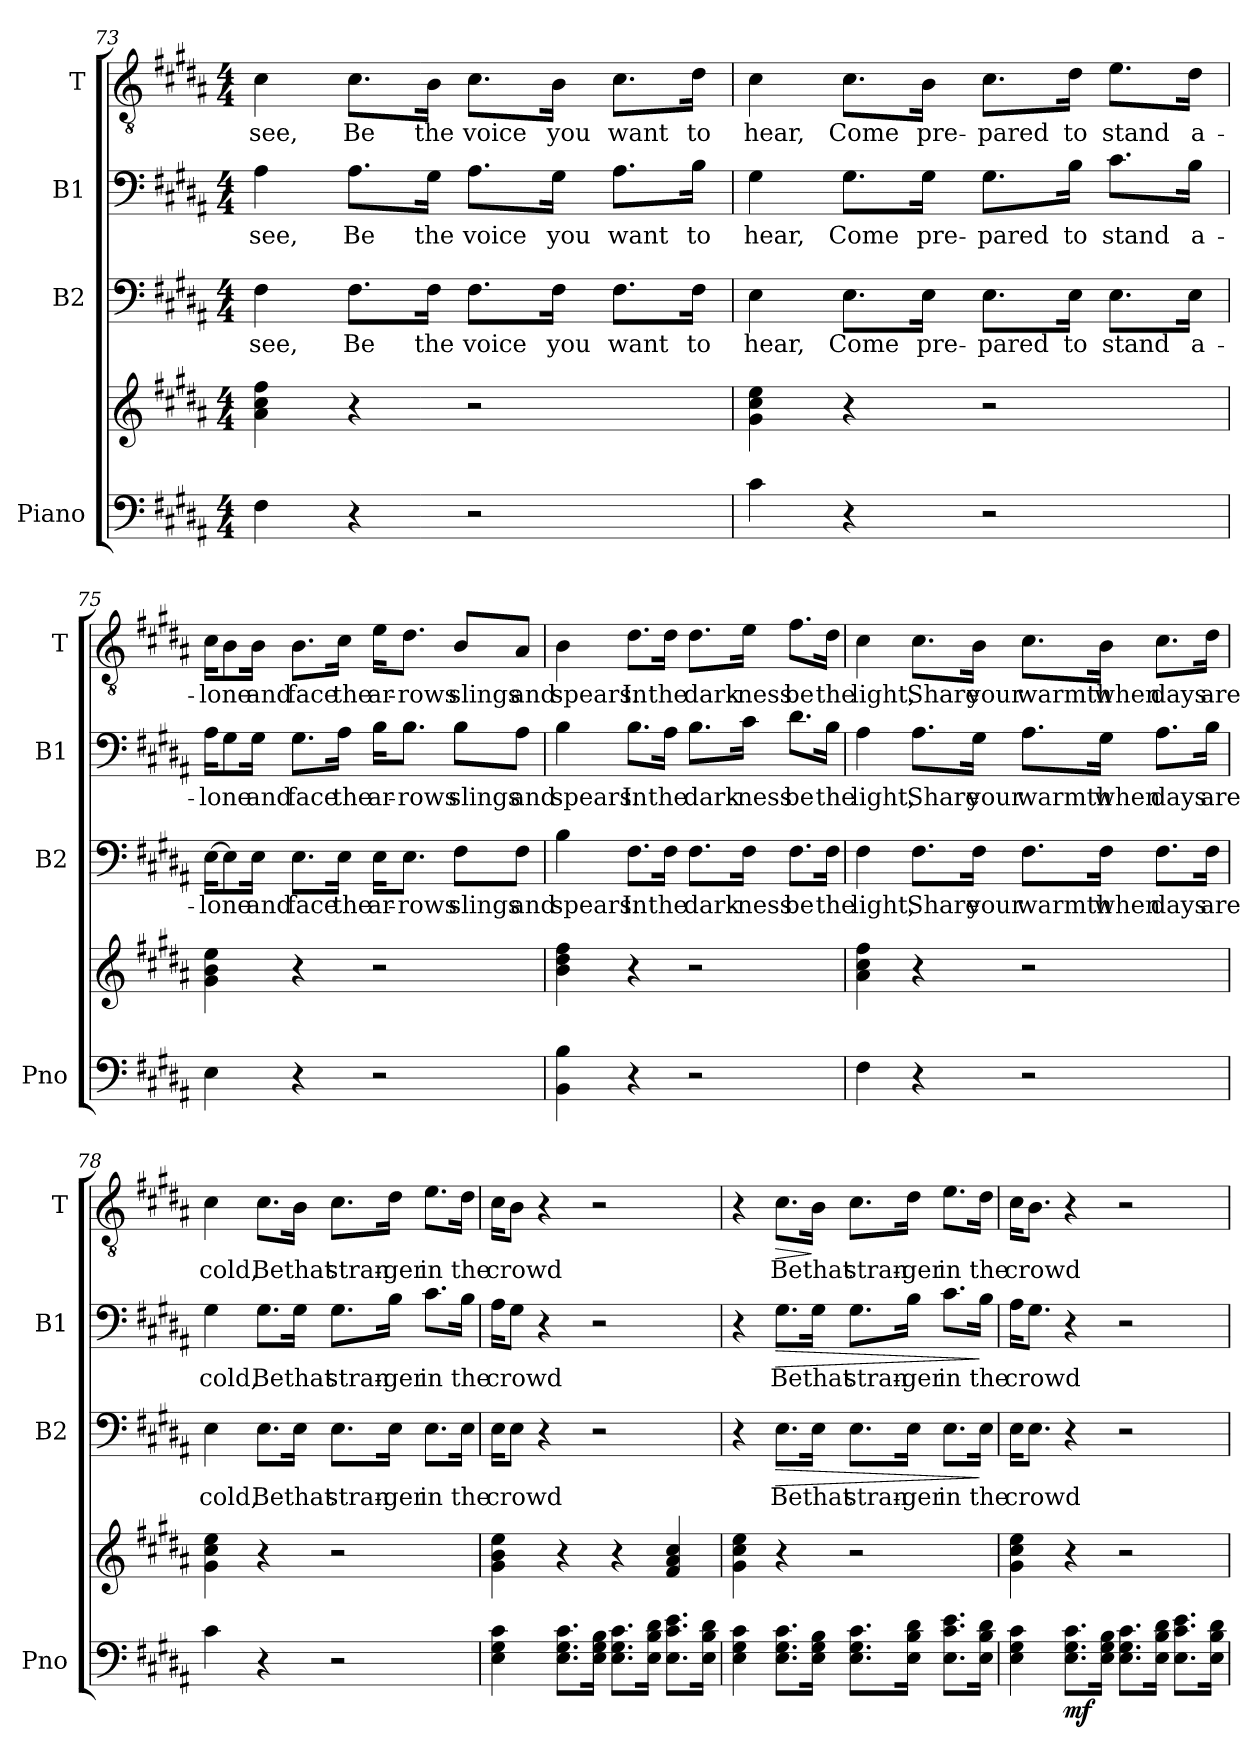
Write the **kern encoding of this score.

**kern	**kern	**dynam	**kern	**text	**dynam	**kern	**text	**dynam	**kern	**text	**dynam
*part4	*part4	*part4	*part3	*part3	*part3	*part2	*part2	*part2	*part1	*part1	*part1
*staff5	*staff4	*staff4/5	*staff3	*staff3	*staff3	*staff2	*staff2	*staff2	*staff1	*staff1	*staff1
*I"Piano	*	*	*I"B2	*	*	*I"B1	*	*	*I"T	*	*
*I'Pno	*	*	*I'B2	*	*	*I'B1	*	*	*I'T	*	*
*clefF4	*clefG2	*	*clefF4	*	*	*clefF4	*	*	*clefGv2	*	*
*k[f#c#g#d#a#]	*k[f#c#g#d#a#]	*	*k[f#c#g#d#a#]	*	*	*k[f#c#g#d#a#]	*	*	*k[f#c#g#d#a#]	*	*
*B:	*B:	*	*B:	*	*	*B:	*	*	*B:	*	*
*M4/4	*M4/4	*	*M4/4	*	*	*M4/4	*	*	*M4/4	*	*
=73	=73	=73	=73	=73	=73	=73	=73	=73	=73	=73	=73
4F#	4a# 4cc# 4ff#	.	4F#	see,	.	4A#	see,	.	4c#	see,	.
4r	4r	.	8.F#L	Be	.	8.A#L	Be	.	8.c#L	Be	.
.	.	.	16F#Jk	the	.	16G#Jk	the	.	16BJk	the	.
2r	2r	.	8.F#L	voice	.	8.A#L	voice	.	8.c#L	voice	.
.	.	.	16F#Jk	you	.	16G#Jk	you	.	16BJk	you	.
.	.	.	8.F#L	want	.	8.A#L	want	.	8.c#L	want	.
.	.	.	16F#Jk	to	.	16BJk	to	.	16d#Jk	to	.
=74	=74	=74	=74	=74	=74	=74	=74	=74	=74	=74	=74
4c#	4g# 4cc# 4ee	.	4E	hear,	.	4G#	hear,	.	4c#	hear,	.
4r	4r	.	8.EL	Come	.	8.G#L	Come	.	8.c#L	Come	.
.	.	.	16EJk	pre-	.	16G#Jk	pre-	.	16BJk	pre-	.
2r	2r	.	8.EL	-pared	.	8.G#L	-pared	.	8.c#L	-pared	.
.	.	.	16EJk	to	.	16BJk	to	.	16d#Jk	to	.
.	.	.	8.EL	stand	.	8.c#L	stand	.	8.eL	stand	.
.	.	.	16EJk	a-	.	16BJk	a-	.	16d#Jk	a-	.
=75	=75	=75	=75	=75	=75	=75	=75	=75	=75	=75	=75
4E	4g# 4b 4ee	.	[16EKL	-lone	.	16A#KL	-lone	.	16c#KL	-lone	.
.	.	.	8E]	.	.	8G#	.	.	8B	.	.
.	.	.	16EJk	and	.	16G#Jk	and	.	16BJk	and	.
4r	4r	.	8.EL	face	.	8.G#L	face	.	8.BL	face	.
.	.	.	16EJk	the	.	16A#Jk	the	.	16c#Jk	the	.
2r	2r	.	16EKL	ar-	.	16BKL	ar-	.	16eKL	ar-	.
.	.	.	8.EJ	-rows	.	8.BJ	-rows	.	8.d#J	-rows	.
.	.	.	8F#L	slings	.	8BL	slings	.	8BL	slings	.
.	.	.	8F#J	and	.	8A#J	and	.	8A#J	and	.
=76	=76	=76	=76	=76	=76	=76	=76	=76	=76	=76	=76
4BB 4B	4b 4dd# 4ff#	.	4B	spears.	.	4B	spears.	.	4B	spears.	.
4r	4r	.	8.F#L	In	.	8.BL	In	.	8.d#L	In	.
.	.	.	16F#Jk	the	.	16A#Jk	the	.	16d#Jk	the	.
2r	2r	.	8.F#L	dark-	.	8.BL	dark-	.	8.d#L	dark-	.
.	.	.	16F#Jk	-ness	.	16c#Jk	-ness	.	16eJk	-ness	.
.	.	.	8.F#L	be	.	8.d#L	be	.	8.f#L	be	.
.	.	.	16F#Jk	the	.	16BJk	the	.	16d#Jk	the	.
=77	=77	=77	=77	=77	=77	=77	=77	=77	=77	=77	=77
4F#	4a# 4cc# 4ff#	.	4F#	light,	.	4A#	light,	.	4c#	light,	.
4r	4r	.	8.F#L	Share	.	8.A#L	Share	.	8.c#L	Share	.
.	.	.	16F#Jk	your	.	16G#Jk	your	.	16BJk	your	.
2r	2r	.	8.F#L	warmth	.	8.A#L	warmth	.	8.c#L	warmth	.
.	.	.	16F#Jk	when	.	16G#Jk	when	.	16BJk	when	.
.	.	.	8.F#L	days	.	8.A#L	days	.	8.c#L	days	.
.	.	.	16F#Jk	are	.	16BJk	are	.	16d#Jk	are	.
=78	=78	=78	=78	=78	=78	=78	=78	=78	=78	=78	=78
4c#	4g# 4cc# 4ee	.	4E	cold,	.	4G#	cold,	.	4c#	cold,	.
4r	4r	.	8.EL	Be	.	8.G#L	Be	.	8.c#L	Be	.
.	.	.	16EJk	that	.	16G#Jk	that	.	16BJk	that	.
2r	2r	.	8.EL	stran-	.	8.G#L	stran-	.	8.c#L	stran-	.
.	.	.	16EJk	-ger	.	16BJk	-ger	.	16d#Jk	-ger	.
.	.	.	8.EL	in	.	8.c#L	in	.	8.eL	in	.
.	.	.	16EJk	the	.	16BJk	the	.	16d#Jk	the	.
=79	=79	=79	=79	=79	=79	=79	=79	=79	=79	=79	=79
4E 4G# 4c#	4g# 4b 4ee	.	16EKL	crowd	.	16A#KL	crowd	.	16c#KL	crowd	.
.	.	.	8EJ	.	.	8G#J	.	.	8BJ	.	.
.	.	.	4r	.	.	4r	.	.	4r	.	.
8.E 8.G# 8.c#L	4r	.	.	.	.	.	.	.	.	.	.
16E 16G# 16BJk	.	.	2r	.	.	2r	.	.	2r	.	.
8.E 8.G# 8.c#L	4r	.	.	.	.	.	.	.	.	.	.
16E 16B 16d#Jk	.	.	.	.	.	.	.	.	.	.	.
8.E 8.c# 8.eL	4f# 4a# 4cc#	.	.	.	.	.	.	.	.	.	.
16E 16B 16d#Jk	.	.	16ryy	.	.	16ryy	.	.	16ryy	.	.
=80	=80	=80	=80	=80	=80	=80	=80	=80	=80	=80	=80
4E 4G# 4c#	4g# 4cc# 4ee	.	4r	.	.	4r	.	.	4r	.	.
!	!	!	!	!	!LO:HP:b	!	!	!LO:HP:b	!	!	!LO:HP:b
8.E 8.G# 8.c#L	4r	.	8.EL	Be	>	8.G#L	Be	>	8.c#L	Be	>
16E 16G# 16BJk	.	.	16EJk	that	.	16G#Jk	that	.	16BJk	that	]
8.E 8.G# 8.c#L	2r	.	8.EL	stran-	.	8.G#L	stran-	.	8.c#L	stran-	.
16E 16B 16d#Jk	.	.	16EJk	-ger	.	16BJk	-ger	.	16d#Jk	-ger	.
8.E 8.c# 8.eL	.	.	8.EL	in	.	8.c#L	in	.	8.eL	in	.
16E 16B 16d#Jk	.	.	16EJk	the	]	16BJk	the	]	16d#Jk	the	.
=81	=81	=81	=81	=81	=81	=81	=81	=81	=81	=81	=81
4E 4G# 4c#	4g# 4cc# 4ee	.	16EKL	crowd	.	16A#KL	crowd	.	16c#KL	crowd	.
.	.	.	8.EJ	.	.	8.G#J	.	.	8.BJ	.	.
!	!	!LO:DY:b=2	!	!	!	!	!	!	!	!	!
8.E 8.G# 8.c#L	4r	mf	4r	.	.	4r	.	.	4r	.	.
16E 16G# 16BJk	.	.	.	.	.	.	.	.	.	.	.
8.E 8.G# 8.c#L	2r	.	2r	.	.	2r	.	.	2r	.	.
16E 16B 16d#Jk	.	.	.	.	.	.	.	.	.	.	.
8.E 8.c# 8.eL	.	.	.	.	.	.	.	.	.	.	.
16E 16B 16d#Jk	.	.	.	.	.	.	.	.	.	.	.
=	=	=	=	=	=	=	=	=	=	=	=
*-	*-	*-	*-	*-	*-	*-	*-	*-	*-	*-	*-
